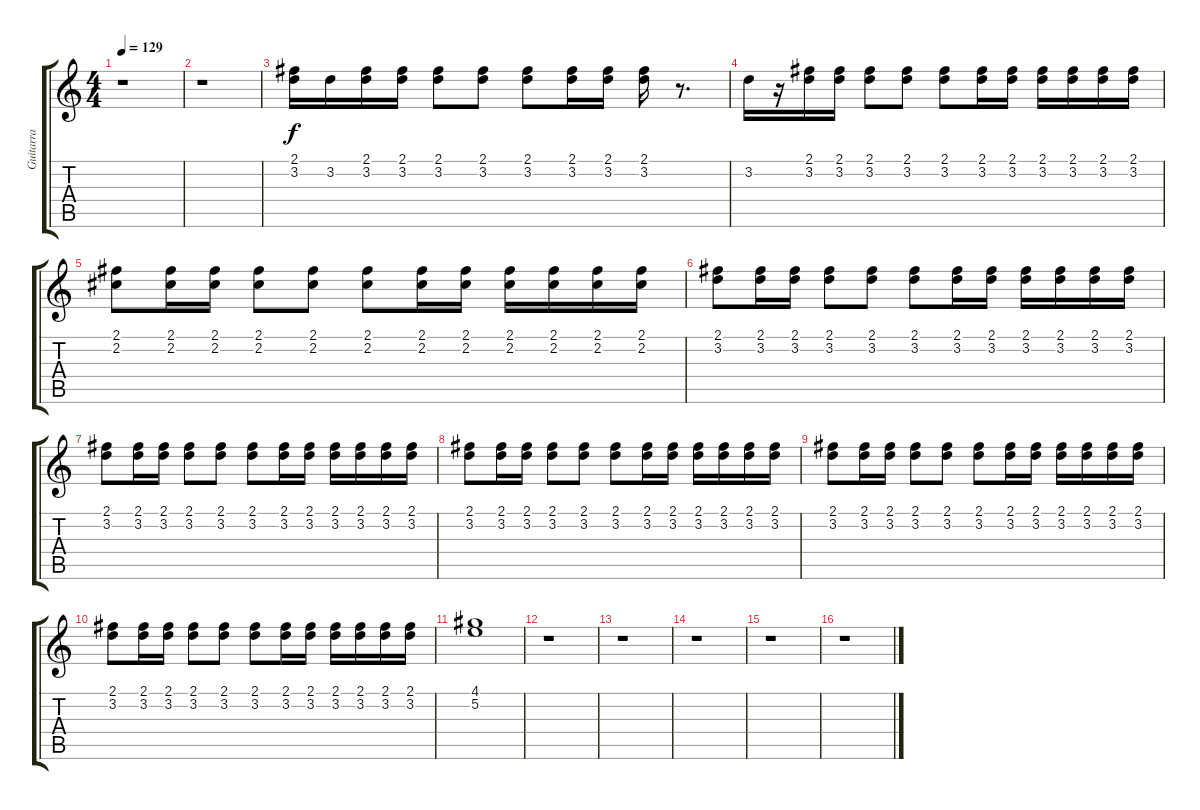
\track ("Guitarra" "Guitarra") {instrument electricguitarmuted}
\staff {score tabs}
\tuning (E4 B3 G3 D3 A2 E2) {hide}
\ts (4 4)
\tempo 129
\clef g2
\ks c
r.1{dy f} |
r.1 |
(2.1 3.2).16 3.2.16 (2.1 3.2).16 (2.1 3.2).16 (2.1 3.2).8 (2.1 3.2).8 (2.1 3.2).8 (2.1 3.2).16 (2.1 3.2).16 (2.1 3.2).16 r.8{d} |
3.2.16 r.16 (2.1 3.2).16 (2.1 3.2).16 (2.1 3.2).8 (2.1 3.2).8 (2.1 3.2).8 (2.1 3.2).16 (2.1 3.2).16 (2.1 3.2).16 (2.1 3.2).16 (2.1 3.2).16 (2.1 3.2).16 |
(2.1 2.2).8 (2.1 2.2).16 (2.1 2.2).16 (2.1 2.2).8 (2.1 2.2).8 (2.1 2.2).8 (2.1 2.2).16 (2.1 2.2).16 (2.1 2.2).16 (2.1 2.2).16 (2.1 2.2).16 (2.1 2.2).16 |
(2.1 3.2).8 (2.1 3.2).16 (2.1 3.2).16 (2.1 3.2).8 (2.1 3.2).8 (2.1 3.2).8 (2.1 3.2).16 (2.1 3.2).16 (2.1 3.2).16 (2.1 3.2).16 (2.1 3.2).16 (2.1 3.2).16 |
(2.1 3.2).8 (2.1 3.2).16 (2.1 3.2).16 (2.1 3.2).8 (2.1 3.2).8 (2.1 3.2).8 (2.1 3.2).16 (2.1 3.2).16 (2.1 3.2).16 (2.1 3.2).16 (2.1 3.2).16 (2.1 3.2).16 |
(2.1 3.2).8 (2.1 3.2).16 (2.1 3.2).16 (2.1 3.2).8 (2.1 3.2).8 (2.1 3.2).8 (2.1 3.2).16 (2.1 3.2).16 (2.1 3.2).16 (2.1 3.2).16 (2.1 3.2).16 (2.1 3.2).16 |
(2.1 3.2).8 (2.1 3.2).16 (2.1 3.2).16 (2.1 3.2).8 (2.1 3.2).8 (2.1 3.2).8 (2.1 3.2).16 (2.1 3.2).16 (2.1 3.2).16 (2.1 3.2).16 (2.1 3.2).16 (2.1 3.2).16 |
(2.1 3.2).8 (2.1 3.2).16 (2.1 3.2).16 (2.1 3.2).8 (2.1 3.2).8 (2.1 3.2).8 (2.1 3.2).16 (2.1 3.2).16 (2.1 3.2).16 (2.1 3.2).16 (2.1 3.2).16 (2.1 3.2).16 |
(4.1 5.2).1 |
r.1 |
r.1 |
r.1 |
r.1 |
r.1
